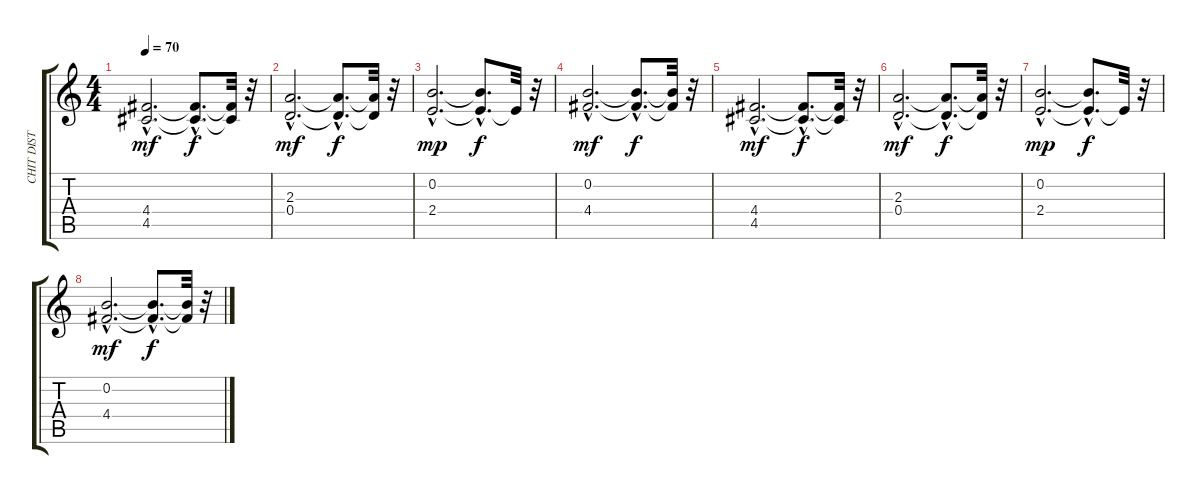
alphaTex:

\track ("CHIT DIST" "CHIT DIST") {instrument distortionguitar}
\staff {score tabs}
\tuning (E4 B3 G3 D3 A2 E2) {hide}
\ts (4 4)
\tempo 70
\clef g2
\ks c
(4.4{hac} 4.5{hac}).2{d dy mf} (4.4{hac t} 4.5{hac t}).8{d dy f} (4.4{t} 4.5{t}).32 r.32 |
(2.3{hac} 0.4{hac}).2{d dy mf} (2.3{hac t} 0.4{hac t}).8{d dy f} (2.3{t} 0.4{t}).32 r.32 |
(0.2{hac} 2.4{hac}).2{d dy mp} (0.2{hac t} 2.4{hac t}).8{d dy f} 2.4{t}.32 r.32 |
(0.2{hac} 4.4{hac}).2{d dy mf} (0.2{hac t} 4.4{hac t}).8{d dy f} (0.2{t} 4.4{t}).32 r.32 |
(4.4{hac} 4.5{hac}).2{d dy mf} (4.4{hac t} 4.5{hac t}).8{d dy f} (4.4{t} 4.5{t}).32 r.32 |
(2.3{hac} 0.4{hac}).2{d dy mf} (2.3{hac t} 0.4{hac t}).8{d dy f} (2.3{t} 0.4{t}).32 r.32 |
(0.2{hac} 2.4{hac}).2{d dy mp} (0.2{hac t} 2.4{hac t}).8{d dy f} 2.4{t}.32 r.32 |
(0.2{hac} 4.4{hac}).2{d dy mf} (0.2{hac t} 4.4{hac t}).8{d dy f} (0.2{t} 4.4{t}).32 r.32
